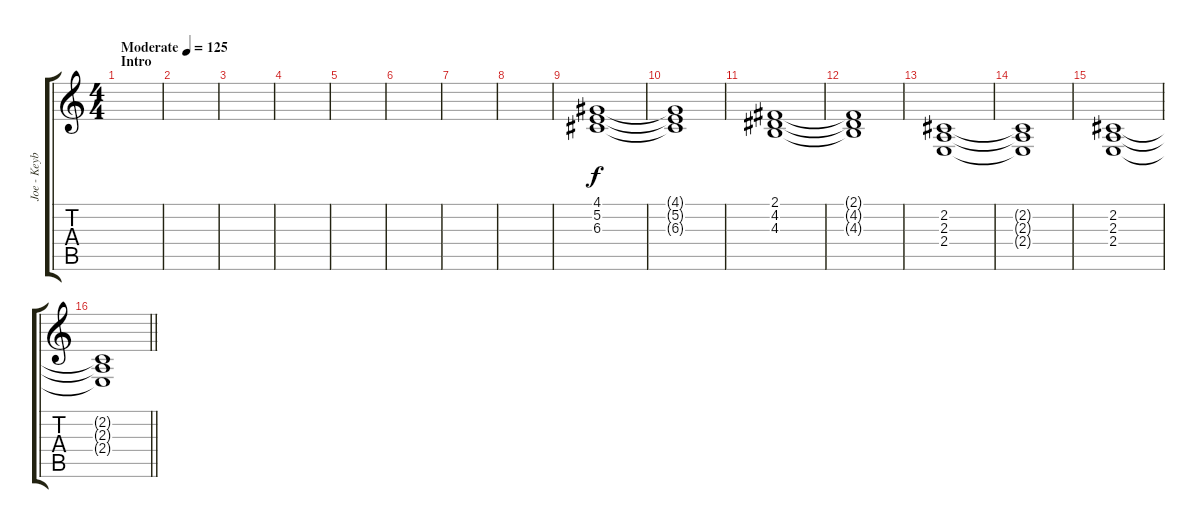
\track ("Joe - Keyboards" "Joe - Keyb") {instrument lead1square}
\staff {score tabs}
\tuning (E4 B3 G3 D3 A2 E2) {hide}
\ts (4 4)
\section ("" "Intro")
\tempo (125 "Moderate")
\clef g2
\ks c
|
|
|
|
|
|
|
|
(4.1 5.2 6.3).1 |
(4.1{t} 5.2{t} 6.3{t}).1 |
(2.1 4.2 4.3).1 |
(2.1{t} 4.2{t} 4.3{t}).1 |
(2.2 2.3 2.4).1 |
(2.2{t} 2.3{t} 2.4{t}).1 |
(2.2 2.3 2.4).1 |
\barLineRight lightlight
(2.2{t} 2.3{t} 2.4{t}).1
